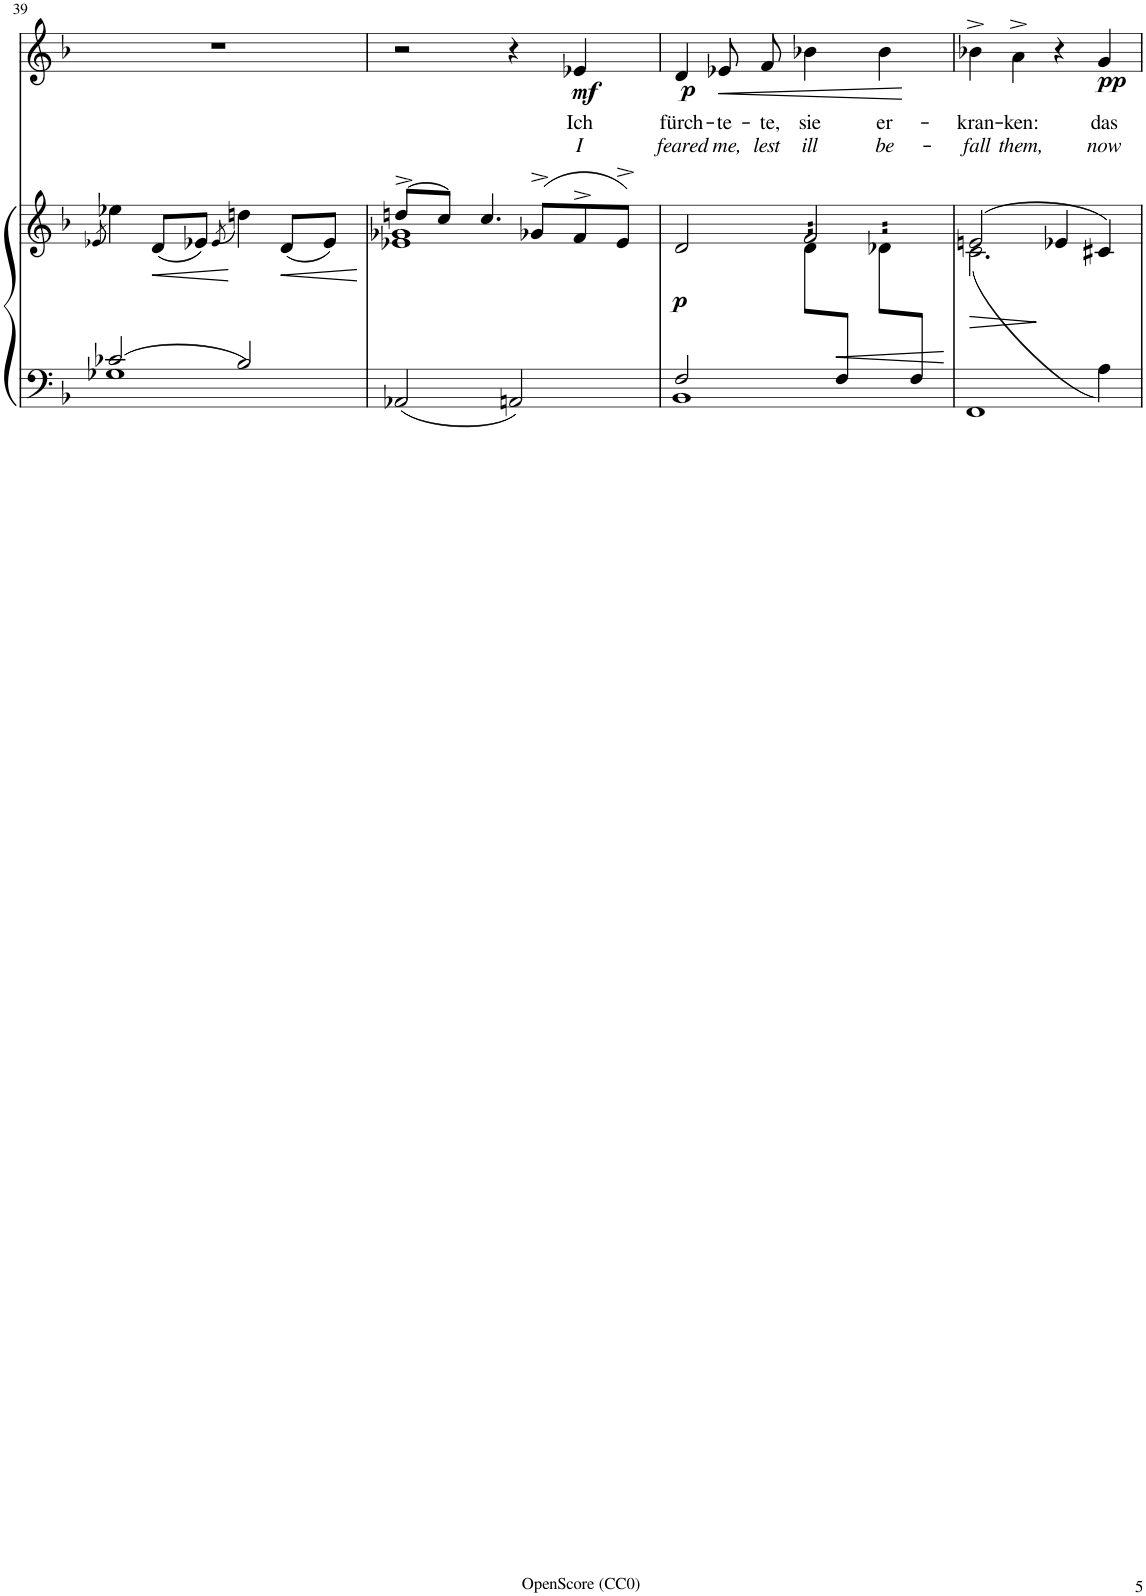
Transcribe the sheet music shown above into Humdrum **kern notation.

**kern	**kern	**dynam	**kern	**text	**text	**dynam
*part2	*part2	*part2	*part1	*part1	*part1	*part1
*staff3	*staff2	*staff2/3	*staff1	*staff1	*staff1	*staff1
*I"Piano	*	*	*I"Gesang Voice	*	*	*
*I'Pno	*	*	*	*	*	*
!!LO:PB:g=z
*clefF4	*clefG2	*	*clefG2	*	*	*
*k[b-]	*k[b-]	*	*k[b-]	*	*	*
*M4/4	*M4/4	*	*M4/4	*	*	*
=39	=39	=39	=39	=39	=39	=39
.	(8qe-X/	.	.	.	.	.
*^	*	*	*	*	*	*
2c-X/	1G-X	4ee-X\)	.	1r	.	.	.
!	!	!	!LO:HP:b	!	!	!	!
.	.	(8d/L	<	.	.	.	.
.	.	8e-X/J)	.	.	.	.	.
.	.	(8qe-/	.	.	.	.	.
2B-/	.	4ddn\)	.	.	.	.	.
!	!	!	!LO:HP:b	!	!	!	!
.	.	(8d/L	<	.	.	.	.
.	.	8e-/J)	.	.	.	.	.
*v	*v	*	*	*	*	*	*
.	.	[	.	.	.	.
=40	=40	=40	=40	=40	=40	=40
*	*^	*	*	*	*	*
2AA-X/	(8ddn^/L	1e-X 1g-X	.	2r	.	.	.
.	8cc/J)	.	.	.	.	.	.
.	4.cc/	.	.	.	.	.	.
2AAn/	.	.	.	4r	.	.	.
.	(8g-X^/L	.	.	.	.	.	.
!	!	!	!	!	!LO:LY:b	!LO:LY:b	!LO:DY:b
.	8f^/	.	.	4e-X/	Ich	I	mf
.	8e-^/J)	.	.	.	.	.	.
=41	=41	=41	=41	=41	=41	=41	=41
*^	*	*	*	*	*	*	*
*	*^	*	*	*	*	*	*	*
!	!	!	!	!	!LO:DY:b	!	!LO:LY:b	!LO:LY:b	!LO:DY:b
8ryy	2F/	1BB-	2d/	2ryy	p	4d/	fürch-	feared	p
!	!	!	!	!	!	!	!LO:LY:b	!LO:LY:b	!LO:HP:b
.	.	.	.	.	.	8e-X/L	-te-	me,	<
!	!	!	!	!	!	!	!LO:LY:b	!LO:LY:b	!
.	.	.	.	.	.	8f/J	-te,	lest	.
!	!	!	!	!	!	!	!LO:LY:b	!LO:LY:b	!
.	2ryy	.	2f/	8d@@16@@\L	.	4b-X\	sie	ill	.
!	!	!	!	!	!LO:HP:b=2	!	!	!	!
8F@@16@@/J	.	.	.	8ryy	<	.	.	.	.
!	!	!	!	!	!	!	!LO:LY:b	!LO:LY:b	!
8ryy	.	.	.	8d-X@@16@@\L	.	4b-\	er-	be-	.
8F@@16@@/J	.	.	.	8ryy	.	.	.	.	.
*v	*v	*v	*	*	*	*	*	*	*
*	*v	*v	*	*	*	*	*
.	.	[	.	.	.	[
=42	=42	=42	=42	=42	=42	=42
*^	*^	*	*	*	*	*
!	!	!	!	!	!	!LO:LY:b	!LO:LY:b	!
2.ryy	1FF	(2en/	(2.c\	.	4b-X^>\	-kran-	-fall	.
!	!	!	!	!	!	!LO:LY:b	!LO:LY:b	!
.	.	.	.	.	4a^>\	-ken:	them,	.
.	.	4e-X/	.	[	4r	.	.	.
!	!	!	!	!	!	!LO:LY:b	!LO:LY:b	!LO:DY:b
4A\)	.	4c#X/)	4ryy	.	4g/	das	now	pp
*v	*v	*	*	*	*	*	*	*
*	*v	*v	*	*	*	*	*
=	=	=	=	=	=	=
*-	*-	*-	*-	*-	*-	*-
